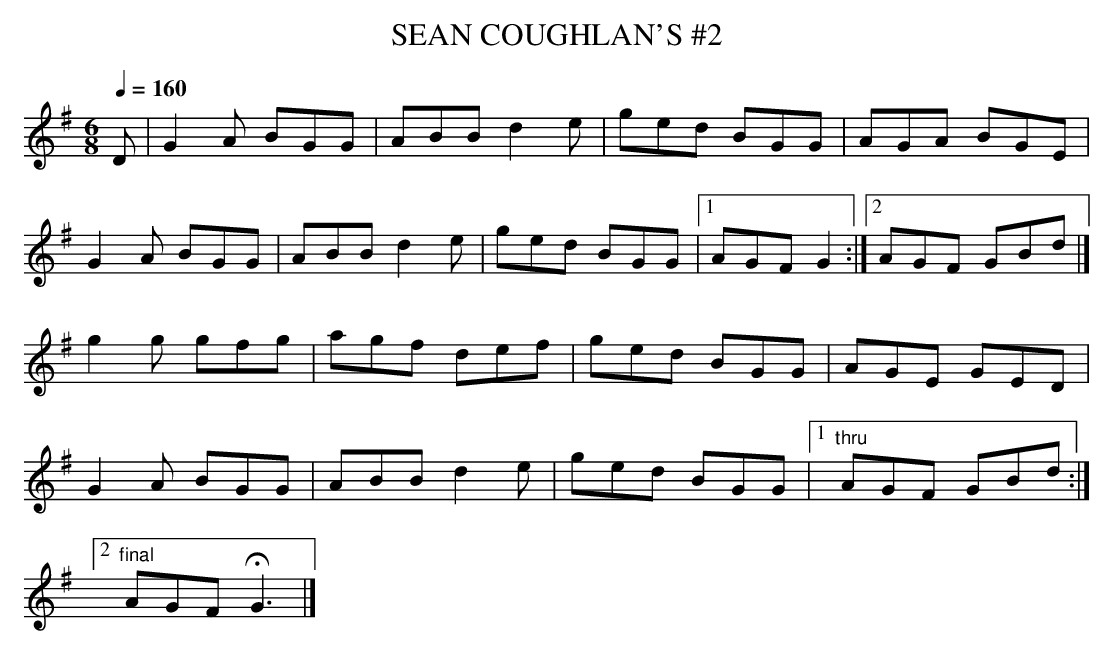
X:1
T:SEAN COUGHLAN'S #2
L:1/8
(with Tony Sullivan's 'Roaring Barmaid'). This version is from
Brendan Begley. (Original ABC by Rick Gagne, tune ID by Philippe
Varlet, both via IRTRAD.)
M:6/8
Q:1/4=160
K:G
D|G2A BGG|ABB d2e|ged BGG|AGA BGE|
G2A BGG|ABB d2e|ged BGG|1 AGF G2:|2 AGF GBd|]
g2g gfg|agf def|ged BGG|AGE GED|
G2A BGG|ABB d2e|ged BGG|1 "thru"AGF GBd:|
[2 "final" AGF HG3|]
